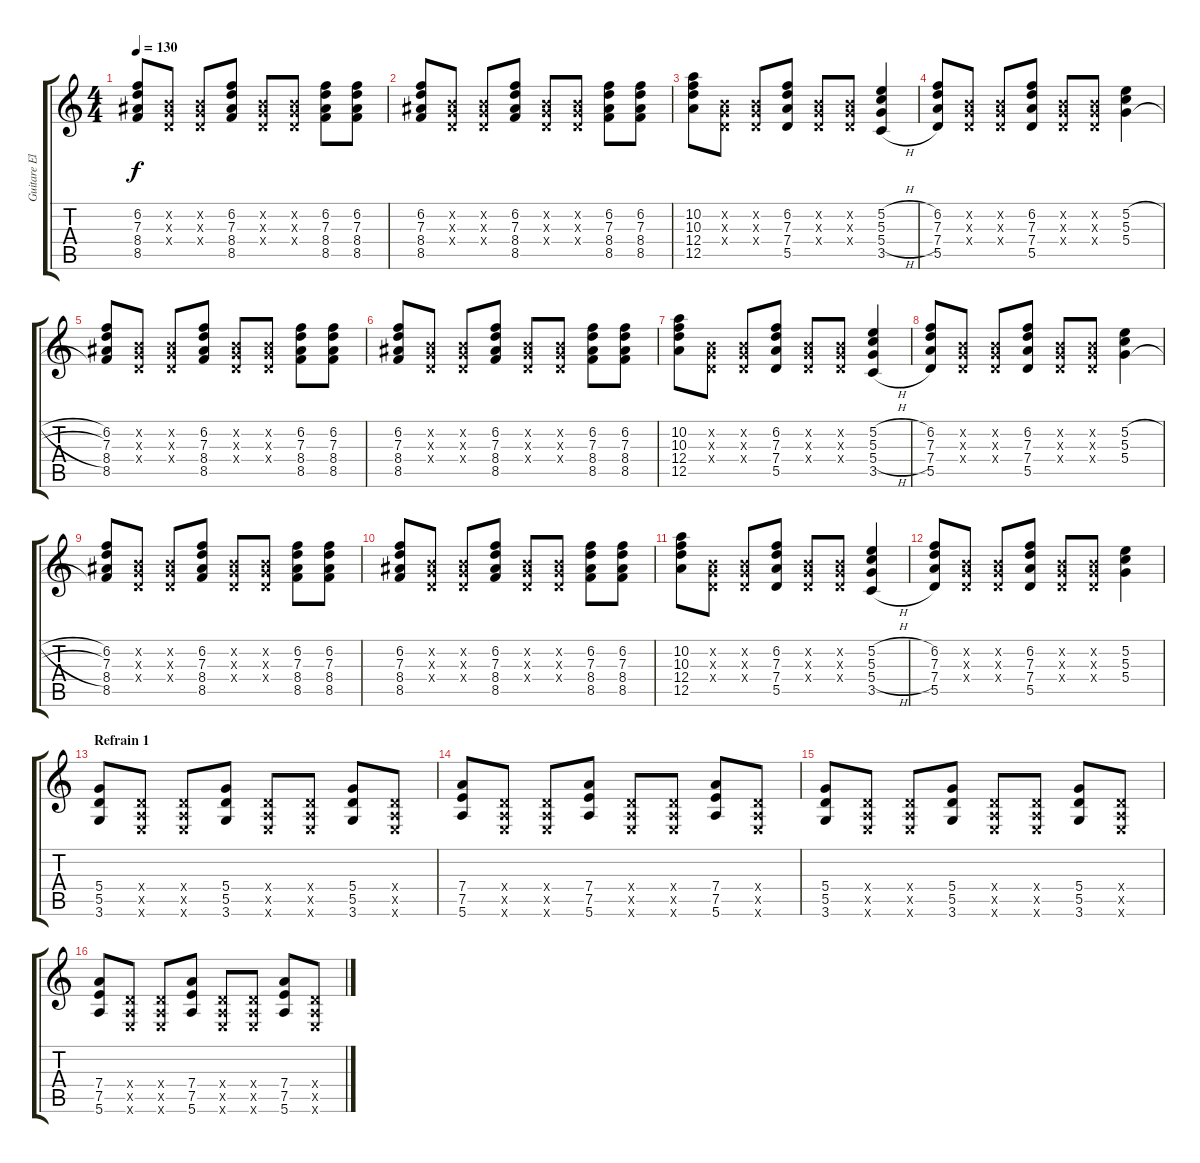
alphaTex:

\track ("Guitare Elect" "Guitare El") {instrument electricguitarclean}
\staff {score tabs}
\tuning (E4 B3 G3 D3 A2 E2) {hide}
\ts (4 4)
\tempo 130
\clef g2
\ks c
(6.2 7.3 8.4 8.5).8{dy f} (0.2{x} 0.3{x} 0.4{x}).8 (0.2{x} 0.3{x} 0.4{x}).8 (6.2 7.3 8.4 8.5).8 (0.2{x} 0.3{x} 0.4{x}).8 (0.2{x} 0.3{x} 0.4{x}).8 (6.2 7.3 8.4 8.5).8 (6.2 7.3 8.4 8.5).8 |
(6.2 7.3 8.4 8.5).8 (0.2{x} 0.3{x} 0.4{x}).8 (0.2{x} 0.3{x} 0.4{x}).8 (6.2 7.3 8.4 8.5).8 (0.2{x} 0.3{x} 0.4{x}).8 (0.2{x} 0.3{x} 0.4{x}).8 (6.2 7.3 8.4 8.5).8 (6.2 7.3 8.4 8.5).8 |
(10.2 10.3 12.4 12.5).8 (0.2{x} 0.3{x} 0.4{x}).8 (0.2{x} 0.3{x} 0.4{x}).8 (6.2 7.3 7.4 5.5).8 (0.2{x} 0.3{x} 0.4{x}).8 (0.2{x} 0.3{x} 0.4{x}).8 (5.2{h} 5.3{h} 5.4{h} 3.5{h}).4 |
(6.2 7.3 7.4 5.5).8 (0.2{x} 0.3{x} 0.4{x}).8 (0.2{x} 0.3{x} 0.4{x}).8 (6.2 7.3 7.4 5.5).8 (0.2{x} 0.3{x} 0.4{x}).8 (0.2{x} 0.3{x} 0.4{x}).8 (5.2{h} 5.3{h} 5.4{h}).4 |
(6.2 7.3 8.4 8.5).8 (0.2{x} 0.3{x} 0.4{x}).8 (0.2{x} 0.3{x} 0.4{x}).8 (6.2 7.3 8.4 8.5).8 (0.2{x} 0.3{x} 0.4{x}).8 (0.2{x} 0.3{x} 0.4{x}).8 (6.2 7.3 8.4 8.5).8 (6.2 7.3 8.4 8.5).8 |
(6.2 7.3 8.4 8.5).8 (0.2{x} 0.3{x} 0.4{x}).8 (0.2{x} 0.3{x} 0.4{x}).8 (6.2 7.3 8.4 8.5).8 (0.2{x} 0.3{x} 0.4{x}).8 (0.2{x} 0.3{x} 0.4{x}).8 (6.2 7.3 8.4 8.5).8 (6.2 7.3 8.4 8.5).8 |
(10.2 10.3 12.4 12.5).8 (0.2{x} 0.3{x} 0.4{x}).8 (0.2{x} 0.3{x} 0.4{x}).8 (6.2 7.3 7.4 5.5).8 (0.2{x} 0.3{x} 0.4{x}).8 (0.2{x} 0.3{x} 0.4{x}).8 (5.2{h} 5.3{h} 5.4{h} 3.5{h}).4 |
(6.2 7.3 7.4 5.5).8 (0.2{x} 0.3{x} 0.4{x}).8 (0.2{x} 0.3{x} 0.4{x}).8 (6.2 7.3 7.4 5.5).8 (0.2{x} 0.3{x} 0.4{x}).8 (0.2{x} 0.3{x} 0.4{x}).8 (5.2{h} 5.3{h} 5.4{h}).4 |
(6.2 7.3 8.4 8.5).8 (0.2{x} 0.3{x} 0.4{x}).8 (0.2{x} 0.3{x} 0.4{x}).8 (6.2 7.3 8.4 8.5).8 (0.2{x} 0.3{x} 0.4{x}).8 (0.2{x} 0.3{x} 0.4{x}).8 (6.2 7.3 8.4 8.5).8 (6.2 7.3 8.4 8.5).8 |
(6.2 7.3 8.4 8.5).8 (0.2{x} 0.3{x} 0.4{x}).8 (0.2{x} 0.3{x} 0.4{x}).8 (6.2 7.3 8.4 8.5).8 (0.2{x} 0.3{x} 0.4{x}).8 (0.2{x} 0.3{x} 0.4{x}).8 (6.2 7.3 8.4 8.5).8 (6.2 7.3 8.4 8.5).8 |
(10.2 10.3 12.4 12.5).8 (0.2{x} 0.3{x} 0.4{x}).8 (0.2{x} 0.3{x} 0.4{x}).8 (6.2 7.3 7.4 5.5).8 (0.2{x} 0.3{x} 0.4{x}).8 (0.2{x} 0.3{x} 0.4{x}).8 (5.2{h} 5.3{h} 5.4{h} 3.5{h}).4 |
(6.2 7.3 7.4 5.5).8 (0.2{x} 0.3{x} 0.4{x}).8 (0.2{x} 0.3{x} 0.4{x}).8 (6.2 7.3 7.4 5.5).8 (0.2{x} 0.3{x} 0.4{x}).8 (0.2{x} 0.3{x} 0.4{x}).8 (5.2 5.3 5.4).4 |
\section ("" "Refrain 1")
(5.4 5.5 3.6).8 (0.4{x} 0.5{x} 0.6{x}).8 (0.4{x} 0.5{x} 0.6{x}).8 (5.4 5.5 3.6).8 (0.4{x} 0.5{x} 0.6{x}).8 (0.4{x} 0.5{x} 0.6{x}).8 (5.4 5.5 3.6).8 (0.4{x} 0.5{x} 0.6{x}).8 |
(7.4 7.5 5.6).8 (0.4{x} 0.5{x} 0.6{x}).8 (0.4{x} 0.5{x} 0.6{x}).8 (7.4 7.5 5.6).8 (0.4{x} 0.5{x} 0.6{x}).8 (0.4{x} 0.5{x} 0.6{x}).8 (7.4 7.5 5.6).8 (0.4{x} 0.5{x} 0.6{x}).8 |
(5.4 5.5 3.6).8 (0.4{x} 0.5{x} 0.6{x}).8 (0.4{x} 0.5{x} 0.6{x}).8 (5.4 5.5 3.6).8 (0.4{x} 0.5{x} 0.6{x}).8 (0.4{x} 0.5{x} 0.6{x}).8 (5.4 5.5 3.6).8 (0.4{x} 0.5{x} 0.6{x}).8 |
(7.4 7.5 5.6).8 (0.4{x} 0.5{x} 0.6{x}).8 (0.4{x} 0.5{x} 0.6{x}).8 (7.4 7.5 5.6).8 (0.4{x} 0.5{x} 0.6{x}).8 (0.4{x} 0.5{x} 0.6{x}).8 (7.4 7.5 5.6).8 (0.4{x} 0.5{x} 0.6{x}).8
